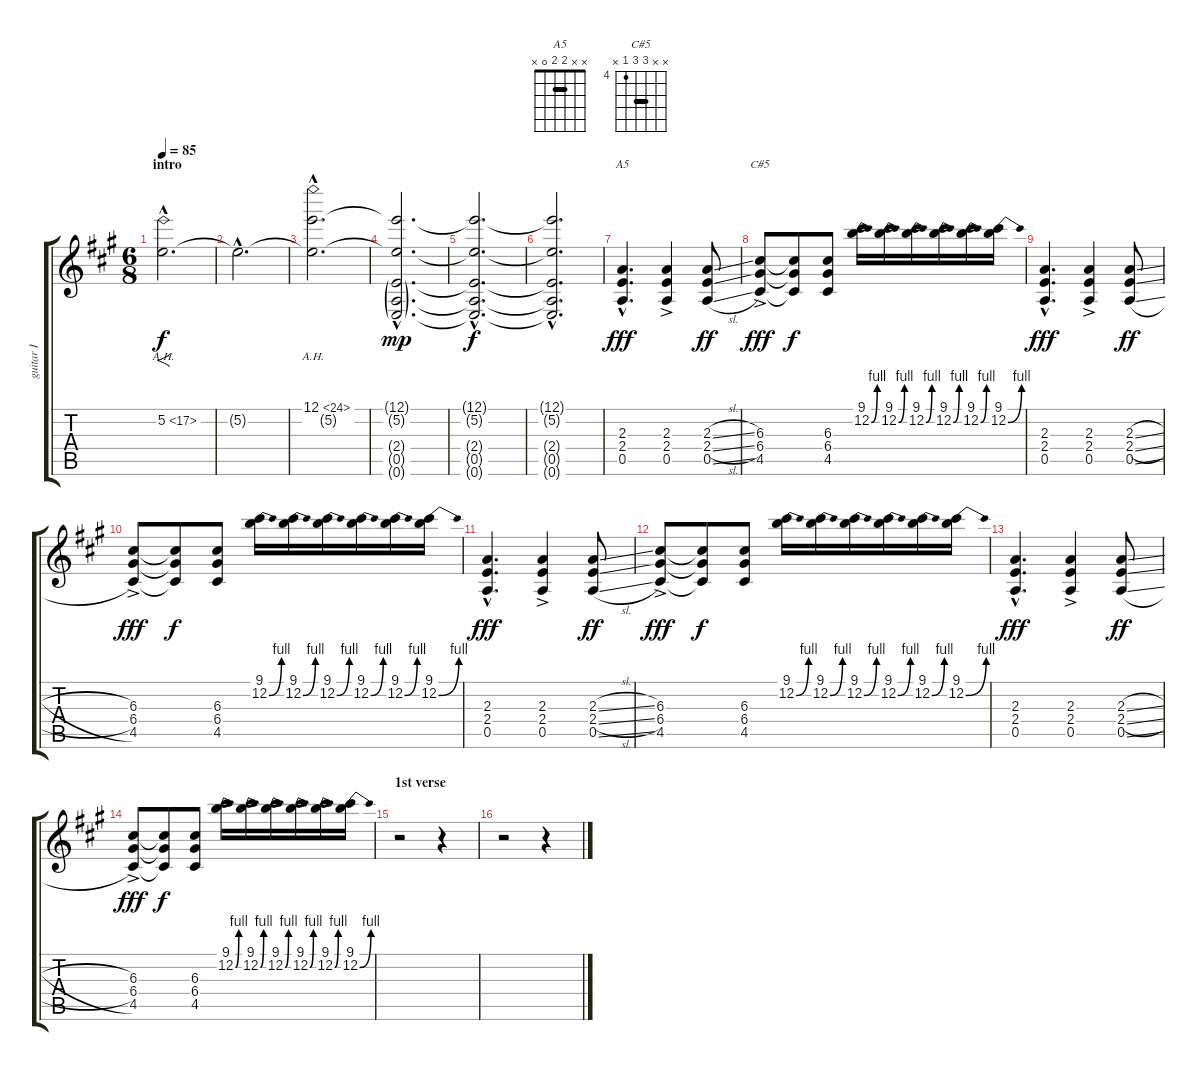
\track ("guitar I" "guitar I") {instrument overdrivenguitar}
\staff {score tabs}
\tuning (E4 B3 G3 D3 A2 E2) {hide}
\chord ("A5" x x 2 2 0 x) {barre 2}
\chord ("C#5" x x 6 6 4 x) {firstfret 4 barre 6}
\ts (6 8)
\section ("" "intro")
\tempo 85
\clef g2
\ks f#minor
5.2{ah 12 hac}.2{f d dy f instrument overdrivenguitar} |
5.2{hac t}.2{d} |
(12.1{ah 12 hac} 5.2{hac t}).2{d} |
(12.1{hac t} 5.2{hac t} 2.4{g hac} 0.5{g hac} 0.6{g hac}).2{d dy mp} |
(12.1{hac t} 5.2{hac t} 2.4{hac t} 0.5{hac t} 0.6{hac t}).2{d dy f} |
(12.1{hac t} 5.2{hac t} 2.4{hac t} 0.5{hac t} 0.6{hac t}).2{d} |
(2.3{hac} 2.4{hac} 0.5{hac}).4{d ch "A5" dy fff} (2.3{ac} 2.4{ac} 0.5{ac}).4 (2.3{sl} 2.4{sl} 0.5{sl}).8{dy ff} |
(6.3{ac} 6.4{ac} 4.5{ac}).8{ch "C#5" dy fff} (6.3{t} 6.4{t} 4.5{t}).8{dy f} (6.3 6.4 4.5).8 (9.1 12.2{be (bend 0 0 60 4)}).16 (9.1 12.2{be (bend 0 0 60 4)}).16 (9.1 12.2{be (bend 0 0 60 4)}).16 (9.1 12.2{be (bend 0 0 60 4)}).16 (9.1 12.2{be (bend 0 0 60 4)}).16 (9.1 12.2{be (bend 0 0 60 4)}).16 |
(2.3{hac} 2.4{hac} 0.5{hac}).4{d dy fff} (2.3{ac} 2.4{ac} 0.5{ac}).4 (2.3{sl} 2.4{sl} 0.5{sl}).8{dy ff} |
(6.3{ac} 6.4{ac} 4.5{ac}).8{dy fff} (6.3{t} 6.4{t} 4.5{t}).8{dy f} (6.3 6.4 4.5).8 (9.1 12.2{be (bend 0 0 60 4)}).16 (9.1 12.2{be (bend 0 0 60 4)}).16 (9.1 12.2{be (bend 0 0 60 4)}).16 (9.1 12.2{be (bend 0 0 60 4)}).16 (9.1 12.2{be (bend 0 0 60 4)}).16 (9.1 12.2{be (bend 0 0 60 4)}).16 |
(2.3{hac} 2.4{hac} 0.5{hac}).4{d dy fff} (2.3{ac} 2.4{ac} 0.5{ac}).4 (2.3{sl} 2.4{sl} 0.5{sl}).8{dy ff} |
(6.3{ac} 6.4{ac} 4.5{ac}).8{dy fff} (6.3{t} 6.4{t} 4.5{t}).8{dy f} (6.3 6.4 4.5).8 (9.1 12.2{be (bend 0 0 60 4)}).16 (9.1 12.2{be (bend 0 0 60 4)}).16 (9.1 12.2{be (bend 0 0 60 4)}).16 (9.1 12.2{be (bend 0 0 60 4)}).16 (9.1 12.2{be (bend 0 0 60 4)}).16 (9.1 12.2{be (bend 0 0 60 4)}).16 |
(2.3{hac} 2.4{hac} 0.5{hac}).4{d dy fff} (2.3{ac} 2.4{ac} 0.5{ac}).4 (2.3{sl} 2.4{sl} 0.5{sl}).8{dy ff} |
(6.3{ac} 6.4{ac} 4.5{ac}).8{dy fff} (6.3{t} 6.4{t} 4.5{t}).8{dy f} (6.3 6.4 4.5).8 (9.1 12.2{be (bend 0 0 60 4)}).16 (9.1 12.2{be (bend 0 0 60 4)}).16 (9.1 12.2{be (bend 0 0 60 4)}).16 (9.1 12.2{be (bend 0 0 60 4)}).16 (9.1 12.2{be (bend 0 0 60 4)}).16 (9.1 12.2{be (bend 0 0 60 4)}).16 |
\section ("" "1st verse")
r.2 r.4 |
r.2 r.4
